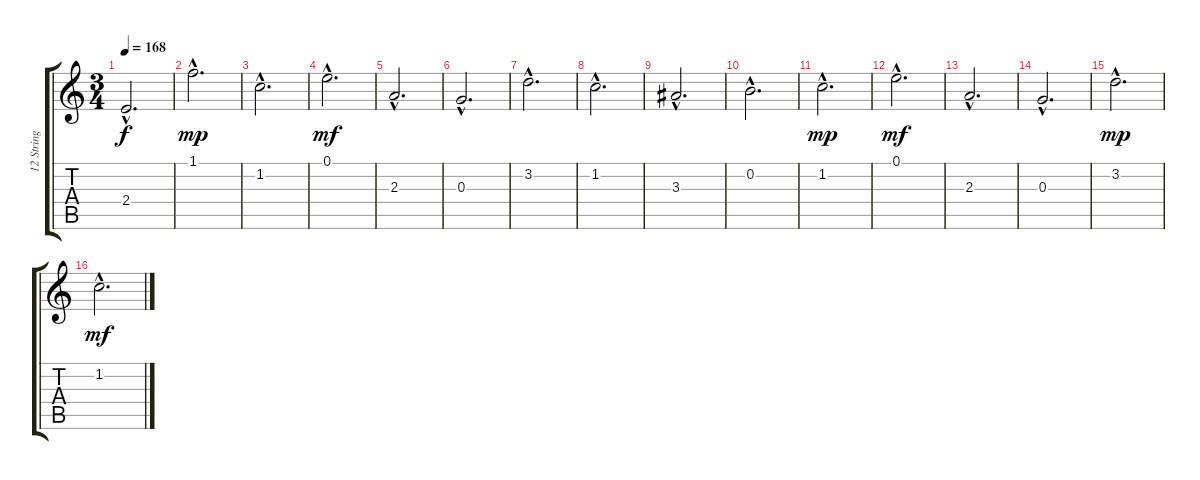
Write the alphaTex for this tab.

\track ("12 String Guitar 2" "12 String ") {instrument acousticguitarnylon}
\staff {score tabs}
\tuning (E4 B3 G3 D3 A2 E2) {hide}
\ts (3 4)
\tempo 168
\clef g2
\ks c
2.4{hac t}.2{d dy f} |
1.1{hac}.2{d dy mp} |
1.2{hac}.2{d} |
0.1{hac}.2{d dy mf} |
2.3{hac}.2{d} |
0.3{hac}.2{d} |
3.2{hac}.2{d} |
1.2{hac}.2{d} |
3.3{hac}.2{d} |
0.2{hac}.2{d} |
1.2{hac}.2{d dy mp} |
0.1{hac}.2{d dy mf} |
2.3{hac}.2{d} |
0.3{hac}.2{d} |
3.2{hac}.2{d dy mp} |
1.2{hac}.2{d dy mf}
